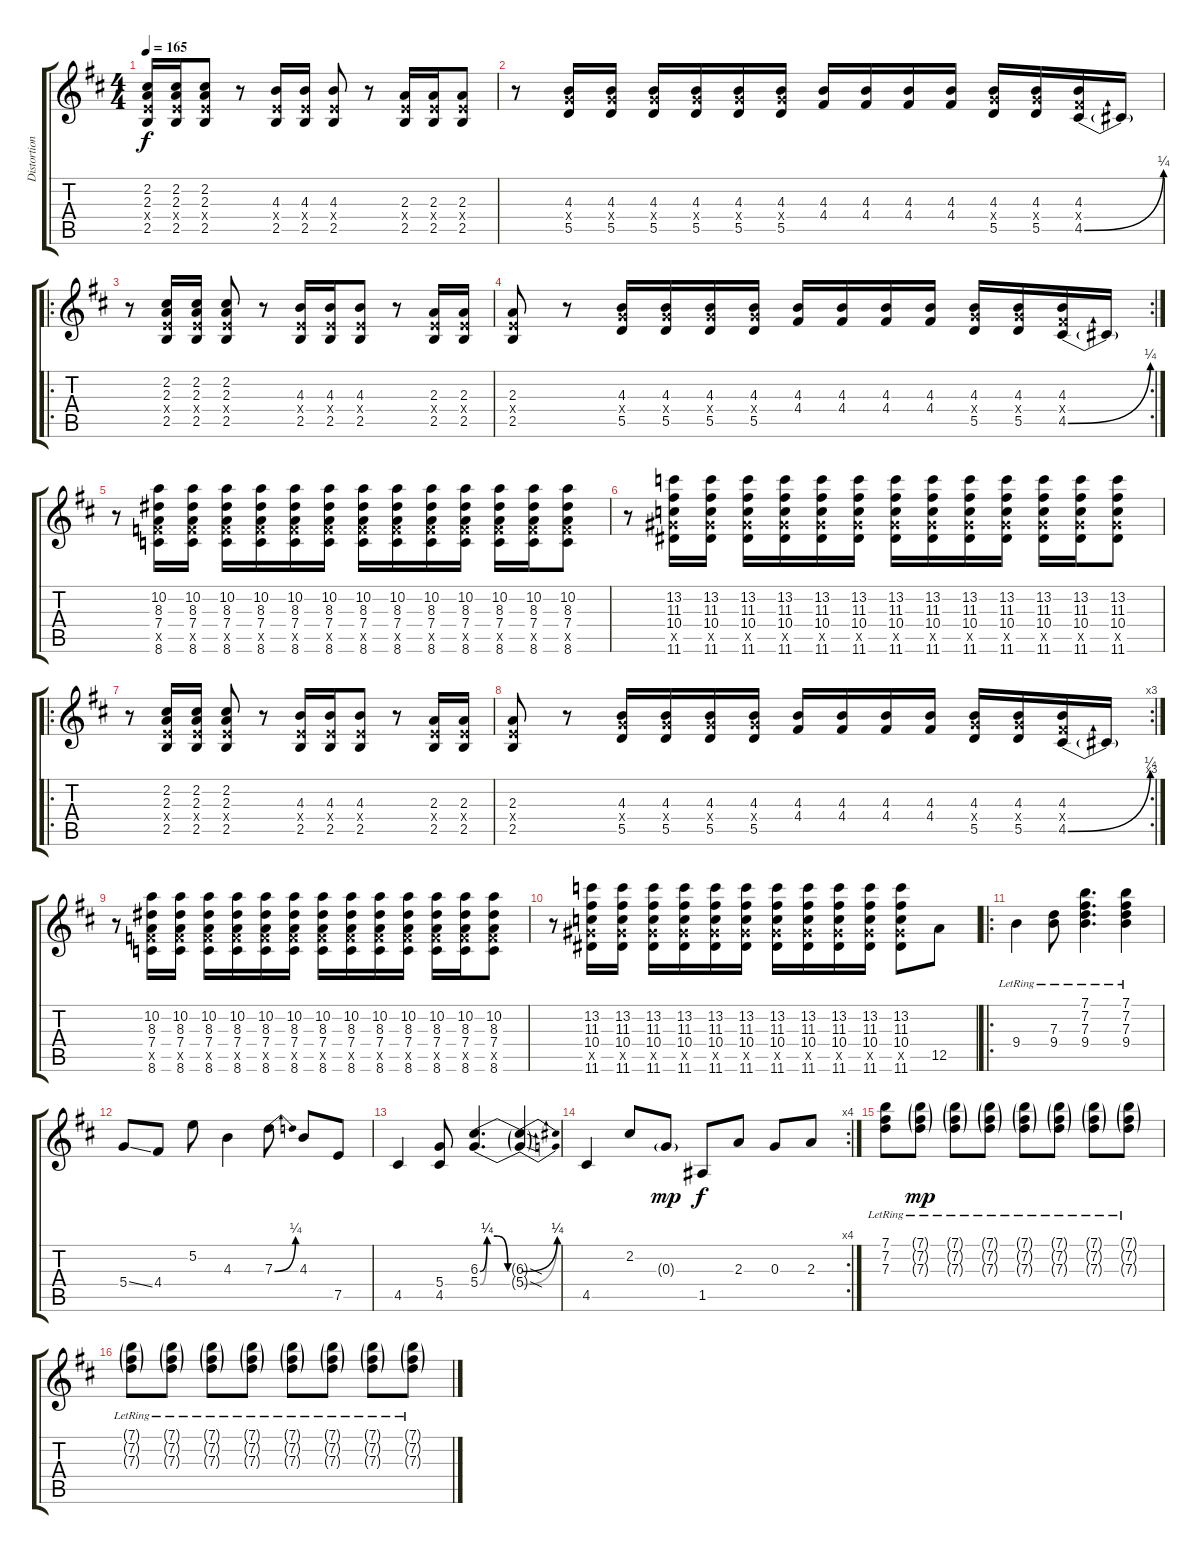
\track ("Distortion" "Distortion") {instrument distortionguitar}
\staff {score tabs}
\tuning (E4 B3 G3 D3 A2 E2) {hide}
\ts (4 4)
\tempo 165
\clef g2
\ks d
(2.2 2.3 2.4{x} 2.5).16{dy f} (2.2 2.3 2.4{x} 2.5).16 (2.2 2.3 2.4{x} 2.5).8 r.8 (4.3 2.4{x} 2.5).16 (4.3 2.4{x} 2.5).16 (4.3 2.4{x} 2.5).8 r.8 (2.3 2.4{x} 2.5).16 (2.3 2.4{x} 2.5).16 (2.3 2.4{x} 2.5).8 |
r.8 (4.3 5.4{x} 5.5).16 (4.3 5.4{x} 5.5).16 (4.3 5.4{x} 5.5).16 (4.3 5.4{x} 5.5).16 (4.3 5.4{x} 5.5).16 (4.3 5.4{x} 5.5).16 (4.3 4.4).16 (4.3 4.4).16 (4.3 4.4).16 (4.3 4.4).16 (4.3 5.4{x} 5.5).16 (4.3 5.4{x} 5.5).16 (4.3 4.4{x} 4.5{be (bend 0 0 60 1)}).16 4.5{t}.16 |
\ro
r.8 (2.2 2.3 2.4{x} 2.5).16 (2.2 2.3 2.4{x} 2.5).16 (2.2 2.3 2.4{x} 2.5).8 r.8 (4.3 2.4{x} 2.5).16 (4.3 2.4{x} 2.5).16 (4.3 2.4{x} 2.5).8 r.8 (2.3 2.4{x} 2.5).16 (2.3 2.4{x} 2.5).16 |
\rc 2
(2.3 2.4{x} 2.5).8 r.8 (4.3 5.4{x} 5.5).16 (4.3 5.4{x} 5.5).16 (4.3 5.4{x} 5.5).16 (4.3 5.4{x} 5.5).16 (4.3 4.4).16 (4.3 4.4).16 (4.3 4.4).16 (4.3 4.4).16 (4.3 5.4{x} 5.5).16 (4.3 5.4{x} 5.5).16 (4.3 4.4{x} 4.5{be (bend 0 0 60 1)}).16 4.5{t}.16 |
r.8 (10.2 8.3 7.4 8.5{x} 8.6).16 (10.2 8.3 7.4 8.5{x} 8.6).16 (10.2 8.3 7.4 8.5{x} 8.6).16 (10.2 8.3 7.4 8.5{x} 8.6).16 (10.2 8.3 7.4 8.5{x} 8.6).16 (10.2 8.3 7.4 8.5{x} 8.6).16 (10.2 8.3 7.4 8.5{x} 8.6).16 (10.2 8.3 7.4 8.5{x} 8.6).16 (10.2 8.3 7.4 8.5{x} 8.6).16 (10.2 8.3 7.4 8.5{x} 8.6).16 (10.2 8.3 7.4 8.5{x} 8.6).16 (10.2 8.3 7.4 8.5{x} 8.6).16 (10.2 8.3 7.4 8.5{x} 8.6).8 |
r.8 (13.2 11.3 10.4 11.5{x} 11.6).16 (13.2 11.3 10.4 11.5{x} 11.6).16 (13.2 11.3 10.4 11.5{x} 11.6).16 (13.2 11.3 10.4 11.5{x} 11.6).16 (13.2 11.3 10.4 11.5{x} 11.6).16 (13.2 11.3 10.4 11.5{x} 11.6).16 (13.2 11.3 10.4 11.5{x} 11.6).16 (13.2 11.3 10.4 11.5{x} 11.6).16 (13.2 11.3 10.4 11.5{x} 11.6).16 (13.2 11.3 10.4 11.5{x} 11.6).16 (13.2 11.3 10.4 11.5{x} 11.6).16 (13.2 11.3 10.4 11.5{x} 11.6).16 (13.2 11.3 10.4 11.5{x} 11.6).8 |
\ro
r.8 (2.2 2.3 2.4{x} 2.5).16 (2.2 2.3 2.4{x} 2.5).16 (2.2 2.3 2.4{x} 2.5).8 r.8 (4.3 2.4{x} 2.5).16 (4.3 2.4{x} 2.5).16 (4.3 2.4{x} 2.5).8 r.8 (2.3 2.4{x} 2.5).16 (2.3 2.4{x} 2.5).16 |
\rc 3
(2.3 2.4{x} 2.5).8 r.8 (4.3 5.4{x} 5.5).16 (4.3 5.4{x} 5.5).16 (4.3 5.4{x} 5.5).16 (4.3 5.4{x} 5.5).16 (4.3 4.4).16 (4.3 4.4).16 (4.3 4.4).16 (4.3 4.4).16 (4.3 5.4{x} 5.5).16 (4.3 5.4{x} 5.5).16 (4.3 4.4{x} 4.5{be (bend 0 0 60 1)}).16 4.5{t}.16 |
r.8 (10.2 8.3 7.4 8.5{x} 8.6).16 (10.2 8.3 7.4 8.5{x} 8.6).16 (10.2 8.3 7.4 8.5{x} 8.6).16 (10.2 8.3 7.4 8.5{x} 8.6).16 (10.2 8.3 7.4 8.5{x} 8.6).16 (10.2 8.3 7.4 8.5{x} 8.6).16 (10.2 8.3 7.4 8.5{x} 8.6).16 (10.2 8.3 7.4 8.5{x} 8.6).16 (10.2 8.3 7.4 8.5{x} 8.6).16 (10.2 8.3 7.4 8.5{x} 8.6).16 (10.2 8.3 7.4 8.5{x} 8.6).16 (10.2 8.3 7.4 8.5{x} 8.6).16 (10.2 8.3 7.4 8.5{x} 8.6).8 |
r.8 (13.2 11.3 10.4 11.5{x} 11.6).16 (13.2 11.3 10.4 11.5{x} 11.6).16 (13.2 11.3 10.4 11.5{x} 11.6).16 (13.2 11.3 10.4 11.5{x} 11.6).16 (13.2 11.3 10.4 11.5{x} 11.6).16 (13.2 11.3 10.4 11.5{x} 11.6).16 (13.2 11.3 10.4 11.5{x} 11.6).16 (13.2 11.3 10.4 11.5{x} 11.6).16 (13.2 11.3 10.4 11.5{x} 11.6).16 (13.2 11.3 10.4 11.5{x} 11.6).16 (13.2 11.3 10.4 11.5{x} 11.6).8 12.5.8 |
\ro
9.4{lr}.4 (7.3{lr} 9.4{lr}).8 (7.1{lr} 7.2{lr} 7.3{lr} 9.4{lr}).4{d} (7.1{lr} 7.2{lr} 7.3{lr} 9.4{lr}).4 |
5.4{ss}.8 4.4.8 5.2.8 4.3.4 7.3{be (bend 0 0 60 1)}.8 4.3.8 7.5.8 |
4.5.4 (5.4 4.5).8 (6.3{be (custom 0 0 10 1 25 1 40 0 60 0)} 5.4{be (custom 0 0 10 1 25 1 40 0 60 0)}).4{d} (6.3{be (bend 0 0 60 1) sod t} 5.4{be (bend 0 0 60 1) sod t}).4 |
\rc 4
4.5.4 2.2.8 0.3{g}.8{dy mp} 1.5.8{dy f} 2.3.8 0.3.8 2.3.8 |
(7.1{lr} 7.2{lr} 7.3{lr}).8 (7.1{g lr} 7.2{g lr} 7.3{g lr}).8{dy mp} (7.1{g lr} 7.2{g lr} 7.3{g lr}).8 (7.1{g lr} 7.2{g lr} 7.3{g lr}).8 (7.1{g lr} 7.2{g lr} 7.3{g lr}).8 (7.1{g lr} 7.2{g lr} 7.3{g lr}).8 (7.1{g lr} 7.2{g lr} 7.3{g lr}).8 (7.1{g lr} 7.2{g lr} 7.3{g lr}).8 |
(7.1{g lr} 7.2{g lr} 7.3{g lr}).8 (7.1{g lr} 7.2{g lr} 7.3{g lr}).8 (7.1{g lr} 7.2{g lr} 7.3{g lr}).8 (7.1{g lr} 7.2{g lr} 7.3{g lr}).8 (7.1{g lr} 7.2{g lr} 7.3{g lr}).8 (7.1{g lr} 7.2{g lr} 7.3{g lr}).8 (7.1{g lr} 7.2{g lr} 7.3{g lr}).8 (7.1{g lr} 7.2{g lr} 7.3{g lr}).8
